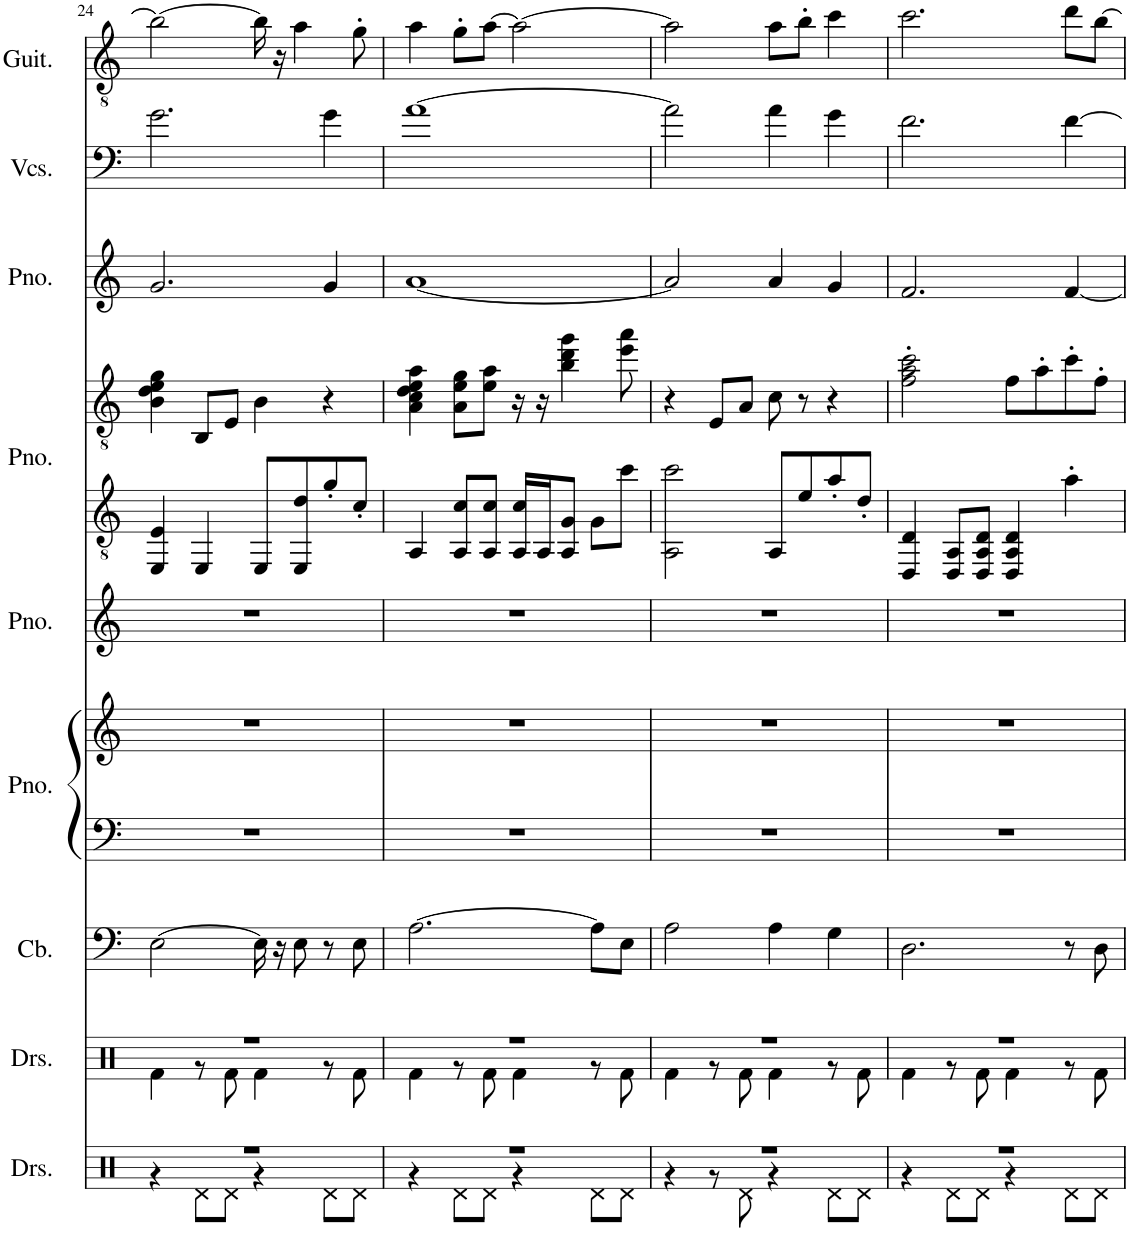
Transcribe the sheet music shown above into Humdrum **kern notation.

**kern	**kern	**kern	**kern	**kern	**kern	**kern	**kern	**kern	**kern	**kern
*part9	*part8	*part7	*part6	*part6	*part5	*part4	*part4	*part3	*part2	*part1
*staff11	*staff10	*staff9	*staff8	*staff7	*staff6	*staff5	*staff4	*staff3	*staff2	*staff1
*I"Drumset	*I"Drumset	*I"Contrabass	*I"Piano	*	*I"Piano	*I"Piano	*	*I"Piano	*I"Violoncellos	*I"Classical Guitar
*I'Drs.	*I'Drs.	*I'Cb.	*I'Pno.	*	*I'Pno.	*I'Pno.	*	*I'Pno.	*I'Vcs.	*I'Guit.
!!LO:PB:g=z
*clefX	*clefX	*clefF4	*clefF4	*clefG2	*clefG2	*clefGv2	*clefGv2	*clefG2	*clefF4	*clefGv2
*	*	*Trd7c12	*	*	*	*	*	*	*	*
*k[]	*k[]	*k[]	*k[]	*k[]	*k[]	*k[]	*k[]	*k[]	*k[]	*k[]
*M4/4	*M4/4	*M4/4	*M4/4	*M4/4	*M4/4	*M4/4	*M4/4	*M4/4	*M4/4	*M4/4
=24	=24	=24	=24	=24	=24	=24	=24	=24	=24	=24
*^	*^	*	*	*	*	*	*	*	*	*
1r	4r	1r	4Rf\	[2E\	1r	1r	1r	4EE/ 4E/	4B\ 4d\ 4e\ 4g\	2.g/	2.g\	2b\_
.	8Rd\L	.	8r	.	.	.	.	4EE/	8BB/L	.	.	.
.	8Rd\J	.	8Rf\	.	.	.	.	.	8E/J	.	.	.
.	4r	.	4Rf\	16E\]	.	.	.	8EE/L	4B\	.	.	16b\]
.	.	.	.	16r	.	.	.	.	.	.	.	16r
.	.	.	.	8E\	.	.	.	8EE/ 8d/	.	.	.	4a\
.	8Rd\L	.	8r	8r	.	.	.	8g'/	4r	4g/	4g\	.
.	8Rd\J	.	8Rf\	8E\	.	.	.	8c'/J	.	.	.	8g'\
=25	=25	=25	=25	=25	=25	=25	=25	=25	=25	=25	=25	=25
1r	4r	1r	4Rf\	[2.A\	1r	1r	1r	4AA/	4A\ 4c\ 4d\ 4e\ 4a\	[1a	[1a	4a\
.	8Rd\L	.	8r	.	.	.	.	8AA/ 8c/L	8A\ 8e\ 8g\L	.	.	8g'\L
.	8Rd\J	.	8Rf\	.	.	.	.	8AA/ 8c/J	8e\ 8a\J	.	.	[8a\J
.	4r	.	4Rf\	.	.	.	.	16AA/ 16c/LL	16r	.	.	2a\_
.	.	.	.	.	.	.	.	16AA/J	16r	.	.	.
.	.	.	.	.	.	.	.	8AA/ 8G/J	4b\ 4dd\ 4gg\	.	.	.
.	8Rd\L	.	8r	8A\L]	.	.	.	8G\L	.	.	.	.
.	8Rd\J	.	8Rf\	8E\J	.	.	.	8cc\J	8ee\ 8aa\	.	.	.
=26	=26	=26	=26	=26	=26	=26	=26	=26	=26	=26	=26	=26
1r	4r	1r	4Rf\	2A\	1r	1r	1r	2AA\ 2cc\	4r	2a/]	2a\]	2a\]
.	8r	.	8r	.	.	.	.	.	8E/L	.	.	.
.	8Rd\	.	8Rf\	.	.	.	.	.	8A/J	.	.	.
.	4r	.	4Rf\	4A\	.	.	.	8AA/L	8c\	4a/	4a\	8a\L
.	.	.	.	.	.	.	.	8e/	8r	.	.	8b'\J
.	8Rd\L	.	8r	4G\	.	.	.	8a'/	4r	4g/	4g\	4cc\
.	8Rd\J	.	8Rf\	.	.	.	.	8d'/J	.	.	.	.
=27	=27	=27	=27	=27	=27	=27	=27	=27	=27	=27	=27	=27
1r	4r	1r	4Rf\	2.D\	1r	1r	1r	4DD/ 4D/	2f\' 2a\' 2cc\'	2.f/	2.f\	2.cc\
.	8Rd\L	.	8r	.	.	.	.	8DD/ 8AA/L	.	.	.	.
.	8Rd\J	.	8Rf\	.	.	.	.	8DD/ 8AA/ 8D/J	.	.	.	.
.	4r	.	4Rf\	.	.	.	.	4DD/ 4AA/ 4D/	8f\L	.	.	.
.	.	.	.	.	.	.	.	.	8a'\	.	.	.
.	8Rd\L	.	8r	8r	.	.	.	4a'\	8cc'\	[4f/	[4f\	8dd\L
.	8Rd\J	.	8Rf\	8D\	.	.	.	.	8f'\J	.	.	[8b\J
*v	*v	*	*	*	*	*	*	*	*	*	*	*
*	*v	*v	*	*	*	*	*	*	*	*	*
=	=	=	=	=	=	=	=	=	=	=
*-	*-	*-	*-	*-	*-	*-	*-	*-	*-	*-
